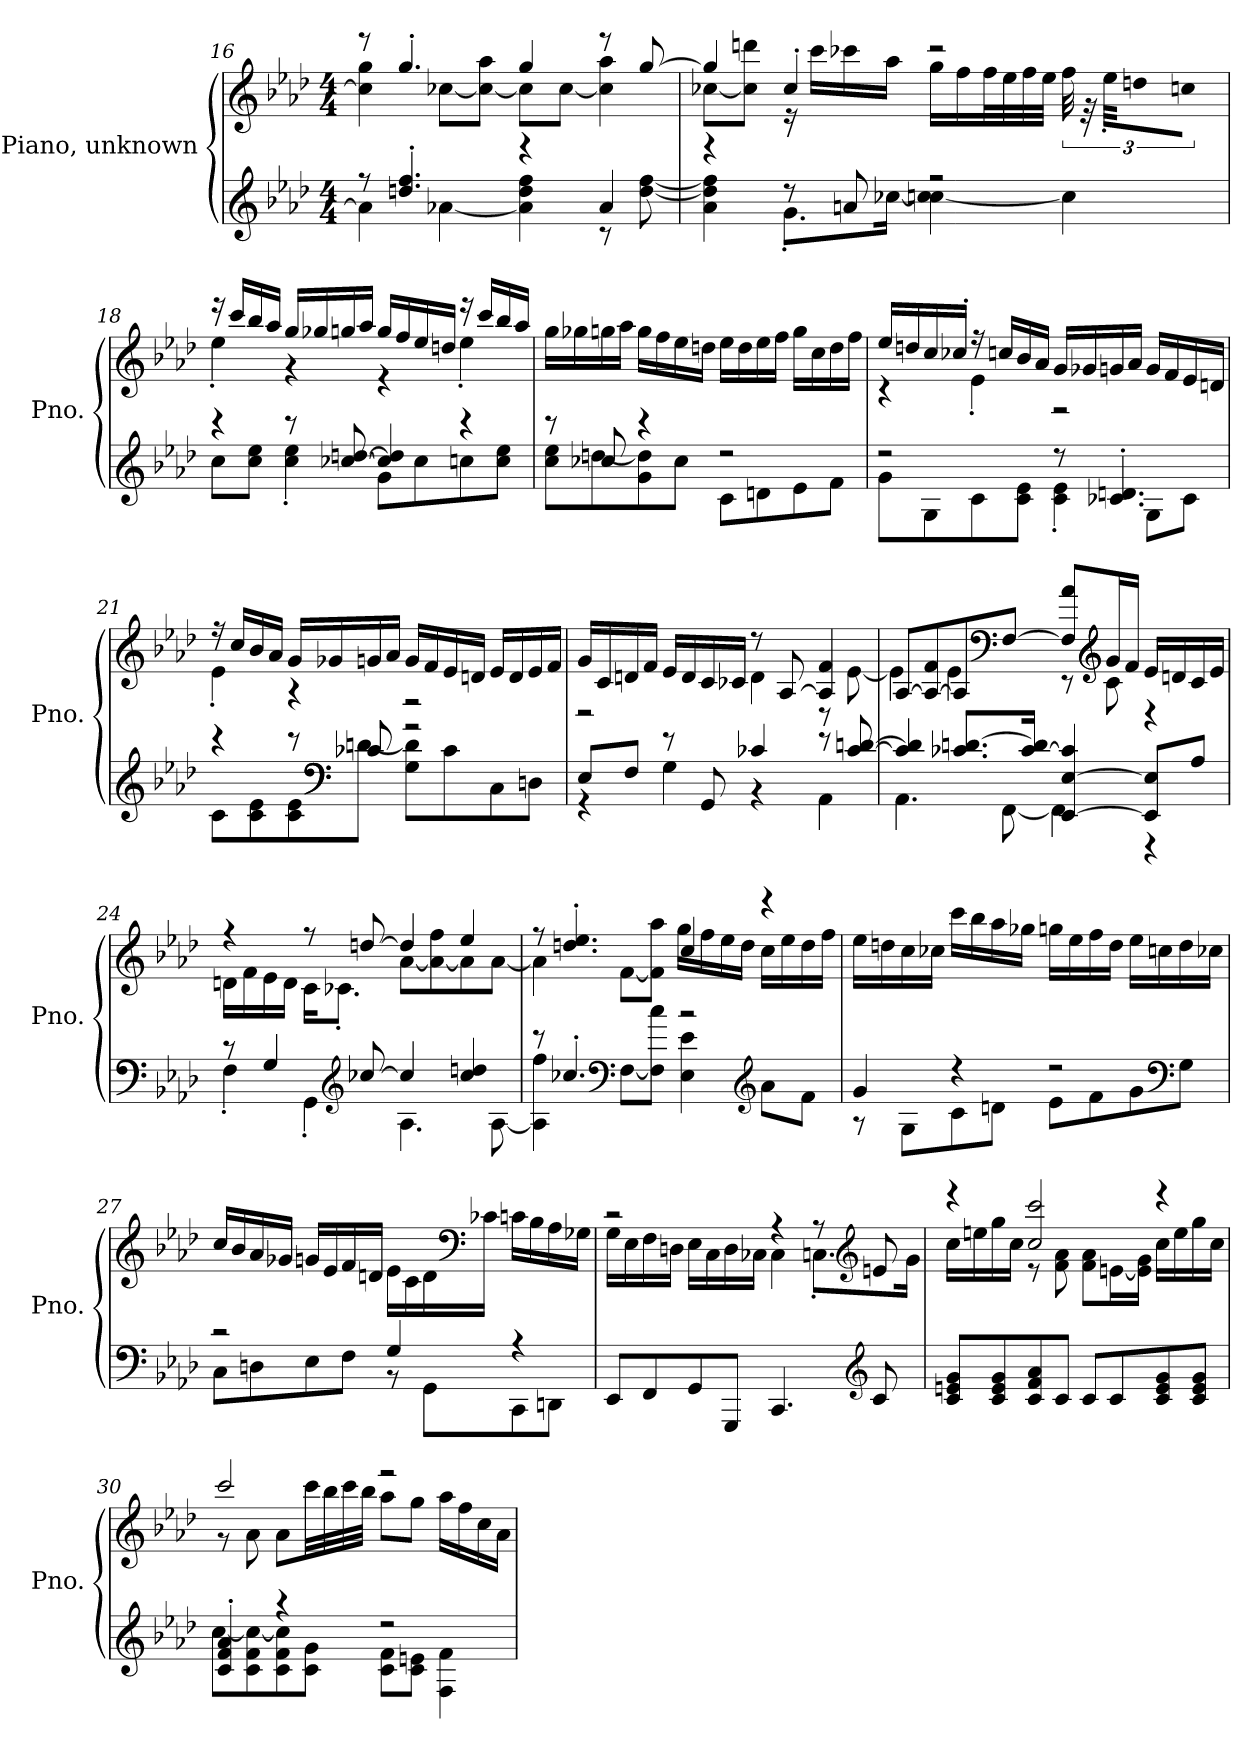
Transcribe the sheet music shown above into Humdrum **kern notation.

**kern	**kern
*part1	*part1
*staff2	*staff1
*I"Piano, unknown	*
*I'Pno.	*
*clefG2	*clefG2
*k[b-e-a-d-]	*k[b-e-a-d-]
*M4/4	*M4/4
=16	=16
*^	*^
8r	4a\]	8r	4cc\] 4gg\
4.ddn/' 4.ff/'	.	4.gg'/	.
.	[4a-X\	.	[8cc-X\L
.	.	.	8cc-\_ 8aa-\J
4r	4a-\] 4dd\ 4ff\	4gg/	8cc-\L]
.	.	.	[8cc-\J
4a-/	8r	8r	4cc-\] 4aa-\
.	[8dd\ [8ff\	[8gg/	.
!!LO:LB:g=z	!!
=17	=17	=17	=17
4r	4a-\ 4dd\] 4ff\]	4gg/]	[8cc-X\L
.	.	.	8cc-\] 8dddn\J
8r	8.g'\L	4cc-'/	16r
.	.	.	16ccc\LL
8an/	.	.	16ccc-X\
.	[16cc-X\Jk	.	16aa-\JJ
2r	4cc-\] [4ccn\	2r	16gg\LL
.	.	.	16ff\
.	.	.	32ff\L
.	.	.	32ee-\
.	.	.	32ff\
.	.	.	32ee-\JJJ
.	4cc\]	.	48ff\
.	.	.	48r
.	.	.	48ee-'\KLL
.	.	.	16ddn\J
.	.	.	8ccn\J
=18	=18	=18	=18
4r	8cc\L	16r	4ee-'\
.	.	16ccc/LL	.
.	8cc\ 8ee-\J	16bb-/	.
.	.	16aa-/JJ	.
8r	4cc\' 4ee-\'	16gg/LL	4r
.	.	16gg-X/	.
[8cc-X/ [8ddn/	.	16ggn/	.
.	.	16aa-/JJ	.
4cc-/] 4dd/]	8g\L	16gg/LL	4r
.	.	16ff/	.
.	8cc-\	16ee-/	.
.	.	16ddn/JJ	.
4r	8ccn\	16r	4ee-'\
.	.	16ccc/LL	.
.	8cc\ 8ee-\J	16bb-/	.
.	.	16aa-/JJ	.
*	*	*v	*v
!!LO:LB:g=z
=19	=19	=19
8r	8cc\ 8ee-\L	16gg\LL
.	.	16gg-X\
8cc-X/	[8ddn\	16ggn\
.	.	16aa-\JJ
4r	8g\ 8dd\]	16gg\LL
.	.	16ff\
.	8cc-\J	16ee-\
.	.	16ddn\JJ
2r	8c\L	16ee-\LL
.	.	16dd\
.	8dn\	16ee-\
.	.	16ff\JJ
.	8e-\	16gg\LL
.	.	16cc\
.	8f\J	16dd\
.	.	16ff\JJ
=20	=20	=20
*	*	*^
2r	8g\L	16ee-/LL	4r
.	.	16ddn/	.
.	8G\	16cc/	.
.	.	16cc-X'/JJ	.
.	8c\	16r	4e-'\
.	.	16ccn/LL	.
.	8c\ 8e-\J	16b-/	.
.	.	16a-/JJ	.
8r	4c\' 4e-\'	16g/LL	2r
.	.	16g-X/	.
4.c-X/' 4.dn/'	.	16gn/	.
.	.	16a-/JJ	.
.	8G\L	16g/LL	.
.	.	16f/	.
.	8c-\J	16e-/	.
.	.	16dn/JJ	.
!!LO:LB:g=z	!!
=21	=21	=21	=21
4r	8c\L	16r	4e-'\
.	.	16cc/LL	.
.	8c\ 8e-\	16b-/	.
.	.	16a-/JJ	.
8r	8c\ 8e-\	16g/LL	4r
.	.	16g-X/	.
*clefF4	*	*	*
8c-X/	[8dn\J	16gn/	.
.	.	16a-/JJ	.
2r	8G\ 8d\]L	16g/LL	2r
.	.	16f/	.
.	8c-\	16e-/	.
.	.	16dn/JJ	.
.	8C\	16e-/LL	.
.	.	16d/	.
.	8Dn\J	16e-/	.
.	.	16f/JJ	.
=22	=22	=22	=22
8E-/L	4r	16g/LL	2r
.	.	16c/	.
8F/J	.	16dn/	.
.	.	16f/JJ	.
8r	4G\	16e-/LL	.
.	.	16d/	.
8GG/	.	16c/	.
.	.	16c-X/JJ	.
4c-X/	4r	8r	4d\
.	.	[8A-/	.
8r	4AA-\	4A-/] 4f/	8r
[8c-/ [8dn/	.	.	[8e-\
!!LO:LB:g=z	!!
=23	=23	=23	=23
4c-/] 4d/]	4.AA-\	[8A-/L	4e-\]
.	.	8A-/_ 8f/	.
8.c-X/ [8.dn/L	.	8A-/]	4e-\
*	*	*clefF4	*
.	[8FF\	[8F/J	.
[16c-/ 16d/]Jk	.	.	.
[4EE-/ [4E-/ 4c-/]	4FF\]	8F/] 8a-/L	8r
*	*	*clefG2	*
.	.	16g/L	8c\
.	.	16f/JJ	.
8EE-/] 8E-/]L	4r	16e-/LL	4r
.	.	16dn/	.
8A-/J	.	16c/	.
.	.	16e-/JJ	.
=24	=24	=24	=24
8r	4F'\	4r	16dn\LL
.	.	.	16f\
4G/	.	.	16e-\
.	.	.	16d\JJ
.	4GG'\	8r	16c\KL
.	.	.	8.c-X'\J
*clefG2	*	*	*
[8cc-X/	.	[8ddn/	.
4cc-/]	4.A-\	4dd/]	[8a-\L
.	.	.	8a-\_ 8ff\
4cc-/ 4ddn/	.	4ee-/	8a-\]
.	[8A-\	.	[8a-\J
!!LO:PB:g=z	!!
=25	=25	=25	=25
8r	4A-\] 4ff\	8r	4a-\]
4.cc-X'/	.	4.ddn/' 4.ee-/'	.
*clefF4	*	*	*
.	[8F\L	.	[8f\L
.	8F\] 8cc-\J	.	8f\] 8aa-\J
2r	4E-\ 4e-\	4cc/	16gg\LL
.	.	.	16ff\
.	.	.	16ee-\
.	.	.	16dd\JJ
*clefG2	*	*	*
.	8a-\L	4r	16cc\LL
.	.	.	16ee-\
.	8f\J	.	16dd\
.	.	.	16ff\JJ
*	*	*v	*v
=26	=26	=26
4g/	8r	16ee-\LL
.	.	16ddn\
.	8G\L	16cc\
.	.	16cc-X\JJ
4r	8c\	16ccc\LL
.	.	16bb-\
.	8dn\J	16aa-\
.	.	16gg-X\JJ
2r	8e-\L	16ggn\LL
.	.	16ee-\
.	8f\	16ff\
.	.	16dd\JJ
.	8g\	16ee-\LL
.	.	16ccn\
*clefF4	*	*
.	8G\J	16dd\
.	.	16cc-X\JJ
!!LO:LB:g=z
=27	=27	=27
2r	8C\L	16cc/LL
.	.	16b-/
.	8Dn\	16a-/
.	.	16g-X/JJ
.	8E-\	16gn/LL
.	.	16e-/
.	8F\J	16f/
.	.	16dn/JJ
4G/	8r	16e-\LL
.	.	16c\
.	8GG\L	16d\
*	*	*clefF4
.	.	16c-X\JJ
4r	8CC\	16cn\LL
.	.	16B-\
.	8DDn\J	16A-\
.	.	16G-X\JJ
*v	*v	*
=28	=28
*	*^
8EE-/L	2r	16G\LL
.	.	16E-\
8FF/	.	16F\
.	.	16Dn\JJ
8GG/	.	16E-\LL
.	.	16C\
8GGG/J	.	16D\
.	.	16C-X\JJ
4.CC/	4r	4C-\
.	8r	8.Cn'\L
*clefG2	*clefG2	*
8c/	8en/	.
.	.	16g\Jk
!!LO:LB:g=z	!!
=29	=29	=29
8c/ 8en/ 8g/L	4r	16cc\LL
.	.	16een\
8c/ 8e/ 8g/	.	16gg\
.	.	16cc\JJ
8c/ 8f/ 8a-/	2cc/ 2ccc/	8r
8c/J	.	8f\ 8a-\
8c/L	.	8f\ 8a-\L
8c/	.	[16en\L
.	.	16e\] 16g\JJ
8c/ 8e/ 8g/	4r	16cc\LL
.	.	16ee\
8c/ 8e/ 8g/J	.	16gg\
.	.	16cc\JJ
=30	=30	=30
*^	*	*
4c/' 4f/' 4a-/'	[8cc\L	2ccc/	8r
.	8c\ 8f\ 8cc\_	.	8a-\
4r	8c\ 8f\ 8cc\]	.	8a-\L
.	8c\ 8g\J	.	32ccc\LL
.	.	.	32bb-\
.	.	.	32ccc\
.	.	.	32bb-\JJJ
2r	8c\ 8f\L	2r	8aa-\L
.	8c\ 8en\J	.	8gg\J
.	4F\ 4f\	.	16aa-\LL
.	.	.	16ff\
.	.	.	16cc\
.	.	.	16a-\JJ
*v	*v	*	*
*	*v	*v
=	=
*-	*-
